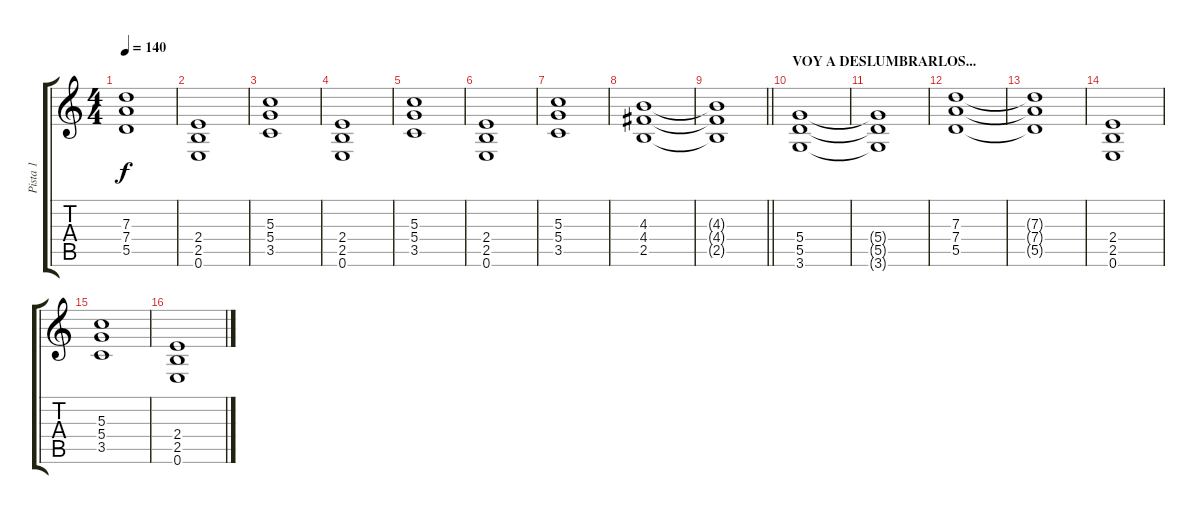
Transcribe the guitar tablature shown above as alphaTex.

\track ("Pista 1" "Pista 1") {instrument overdrivenguitar}
\staff {score tabs}
\tuning (E4 B3 G3 D3 A2 E2) {hide}
\ts (4 4)
\tempo 140
\clef g2
\ks c
(7.3{t} 7.4{t} 5.5{t}).1{dy f} |
(2.4 2.5 0.6).1 |
(5.3 5.4 3.5).1 |
(2.4 2.5 0.6).1 |
(5.3 5.4 3.5).1 |
(2.4 2.5 0.6).1 |
(5.3 5.4 3.5).1 |
(4.3 4.4 2.5).1 |
\barLineRight lightlight
(4.3{t} 4.4{t} 2.5{t}).1 |
\section ("" "VOY A DESLUMBRARLOS...")
(5.4 5.5 3.6).1 |
(5.4{t} 5.5{t} 3.6{t}).1 |
(7.3 7.4 5.5).1 |
(7.3{t} 7.4{t} 5.5{t}).1 |
(2.4 2.5 0.6).1 |
(5.3 5.4 3.5).1 |
(2.4 2.5 0.6).1
